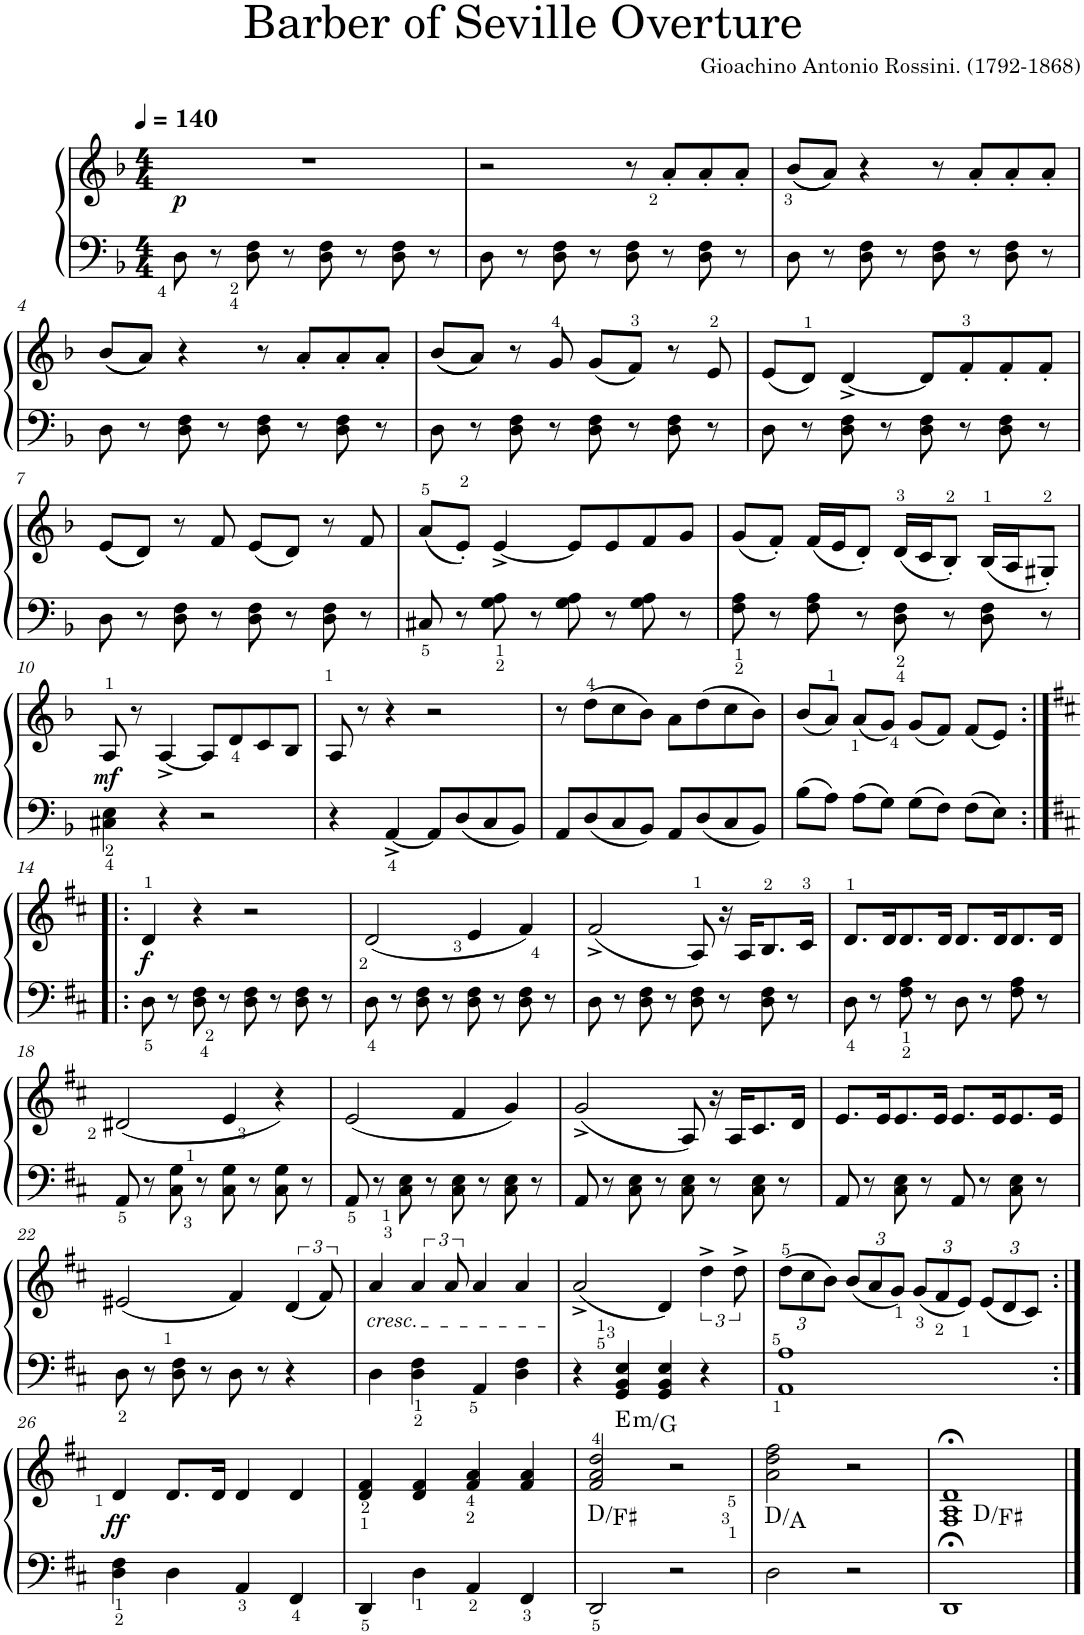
**kern	**kern	**dynam	**harte
*part1	*part1	*part1	*part1
*staff2	*staff1	*staff1/2	*
*I"Piano	*	*	*
*I'Pno.	*	*	*
*clefF4	*clefG2	*	*
*k[b-]	*k[b-]	*	*
*M4/4	*M4/4	*	*
*MM140	*MM140	*	*
=1	=1	=1	=1
!	!	!LO:DY:a=2	!
8D\	1r	p	.
8r	.	.	.
8D\ 8F\	.	.	.
8r	.	.	.
8D\ 8F\	.	.	.
8r	.	.	.
8D\ 8F\	.	.	.
8r	.	.	.
=2	=2	=2	=2
8D\	2r	.	.
8r	.	.	.
8D\ 8F\	.	.	.
8r	.	.	.
8D\ 8F\	8r	.	.
8r	8a'/L	.	.
8D\ 8F\	8a'/	.	.
8r	8a'/J	.	.
=3	=3	=3	=3
8D\	((8b-/L	.	.
8r	8a/J))	.	.
8D\ 8F\	4r	.	.
8r	.	.	.
8D\ 8F\	8r	.	.
8r	8a'/L	.	.
8D\ 8F\	8a'/	.	.
8r	8a'/J	.	.
!!LO:LB:g=z
=4	=4	=4	=4
8D\	((8b-/L	.	.
8r	8a/J))	.	.
8D\ 8F\	4r	.	.
8r	.	.	.
8D\ 8F\	8r	.	.
8r	8a'/L	.	.
8D\ 8F\	8a'/	.	.
8r	8a'/J	.	.
=5	=5	=5	=5
8D\	((8b-/L	.	.
8r	8a/J))	.	.
8D\ 8F\	8r	.	.
8r	8g/	.	.
8D\ 8F\	(8g/L	.	.
8r	8f/J)	.	.
8D\ 8F\	8r	.	.
8r	8e/	.	.
=6	=6	=6	=6
8D\	(8e/L	.	.
8r	8d/J)	.	.
8D\ 8F\	[4d^/	.	.
8r	.	.	.
8D\ 8F\	8d/L]	.	.
8r	8f'/	.	.
8D\ 8F\	8f'/	.	.
8r	8f'/J	.	.
!!LO:LB:g=z
=7	=7	=7	=7
8D\	((8e/L	.	.
8r	8d/J))	.	.
8D\ 8F\	8r	.	.
8r	8f/	.	.
8D\ 8F\	(8e/L	.	.
8r	8d/J)	.	.
8D\ 8F\	8r	.	.
8r	8f/	.	.
=8	=8	=8	=8
8C#X/	(8a/L	.	.
8r	8e'/J)	.	.
8G\ 8A\	[4e^/	.	.
8r	.	.	.
8G\ 8A\	8e/L]	.	.
8r	8e/	.	.
8G\ 8A\	8f/	.	.
8r	8g/J	.	.
=9	=9	=9	=9
8F\ 8A\	(8g/L	.	.
8r	8f'/J)	.	.
8F\ 8A\	(16f/LL	.	.
.	16e/J	.	.
8r	8d'/J)	.	.
8D\ 8F\	(16d/LL	.	.
.	16c/J	.	.
8r	8B-'/J)	.	.
8D\ 8F\	(16B-/LL	.	.
.	16A/J	.	.
8r	8G#X'/J)	.	.
!!LO:LB:g=z
=10	=10	=10	=10
!	!	!LO:DY:b	!
4C#X\ 4E\	8A/	mf	.
.	8r	.	.
4r	[4A^/	.	.
2r	8A/L]	.	.
.	8d/	.	.
.	8c/	.	.
.	8B-/J	.	.
=11	=11	=11	=11
4r	8A/	.	.
.	8r	.	.
[4AA^/	4r	.	.
8AA/L]	2r	.	.
8D/	.	.	.
8C/	.	.	.
8BB-/J	.	.	.
=12	=12	=12	=12
8AA/L	8r	.	.
8D/	(8dd\L	.	.
8C/	8cc\	.	.
8BB-/J	8b-\J)	.	.
8AA/L	8a\L	.	.
8D/	(8dd\	.	.
8C/	8cc\	.	.
8BB-/J	8b-\J)	.	.
=13	=13	=13	=13
8B-\L	(8b-/L	.	.
8A\J	8a/J)	.	.
8A\L	(8a/L	.	.
8G\J	8g/J)	.	.
8G\L	(8g/L	.	.
8F\J	8f/J)	.	.
8F\L	(8f/L	.	.
8E\J	8e/J)	.	.
!!LO:LB:g=z
=14:|!|:	=14:|!|:	=14:|!|:	=14:|!|:
*k[f#c#]	*k[f#c#]	*	*
!	!	!LO:DY:b	!
8D\	4d/	f	.
8r	.	.	.
8D\ 8F#\	4r	.	.
8r	.	.	.
8D\ 8F#\	2r	.	.
8r	.	.	.
8D\ 8F#\	.	.	.
8r	.	.	.
=15	=15	=15	=15
8D\	(2d/	.	.
8r	.	.	.
8D\ 8F#\	.	.	.
8r	.	.	.
8D\ 8F#\	4e/	.	.
8r	.	.	.
8D\ 8F#\	4f#/)	.	.
8r	.	.	.
=16	=16	=16	=16
8D\	(2f#^/	.	.
8r	.	.	.
8D\ 8F#\	.	.	.
8r	.	.	.
8D\ 8F#\	8A/)	.	.
8r	16r	.	.
.	16A/KL	.	.
8D\ 8F#\	8.B/	.	.
8r	.	.	.
.	16c#/Jk	.	.
=17	=17	=17	=17
8D\	8.d/L	.	.
8r	.	.	.
.	16d/K	.	.
8F#\ 8A\	8.d/	.	.
8r	.	.	.
.	16d/Jk	.	.
8D\	8.d/L	.	.
8r	.	.	.
.	16d/K	.	.
8F#\ 8A\	8.d/	.	.
8r	.	.	.
.	16d/Jk	.	.
!!LO:LB:g=z
=18	=18	=18	=18
8AA/	(2d#X/	.	.
8r	.	.	.
8C#\ 8G\	.	.	.
8r	.	.	.
8C#\ 8G\	4e/	.	.
8r	.	.	.
8C#\ 8G\	4r)	.	.
8r	.	.	.
=19	=19	=19	=19
8AA/	(2e/	.	.
8r	.	.	.
8C#\ 8E\	.	.	.
8r	.	.	.
8C#\ 8E\	4f#/	.	.
8r	.	.	.
8C#\ 8E\	4g/)	.	.
8r	.	.	.
=20	=20	=20	=20
8AA/	(2g^/	.	.
8r	.	.	.
8C#\ 8E\	.	.	.
8r	.	.	.
8C#\ 8E\	8A/)	.	.
8r	16r	.	.
.	16A/KL	.	.
8C#\ 8E\	8.c#/	.	.
8r	.	.	.
.	16d/Jk	.	.
=21	=21	=21	=21
8AA/	8.e/L	.	.
8r	.	.	.
.	16e/K	.	.
8C#\ 8E\	8.e/	.	.
8r	.	.	.
.	16e/Jk	.	.
8AA/	8.e/L	.	.
8r	.	.	.
.	16e/K	.	.
8C#\ 8E\	8.e/	.	.
8r	.	.	.
.	16e/Jk	.	.
!!LO:LB:g=z
=22	=22	=22	=22
8D\	(2e#X/	.	.
8r	.	.	.
8D\ 8F#\	.	.	.
8r	.	.	.
8D\	4f#/)	.	.
8r	.	.	.
4r	(6d/	.	.
.	12f#/)	.	.
=23	=23	=23	=23
!	!LO:TX:b:i:t=cresc.	!	!
4D\	4a/	.	.
4D\ 4F#\	6a/	.	.
.	12a/	.	.
4AA/	4a/	.	.
4D\ 4F#\	4a/	.	.
=24	=24	=24	=24
*	*^	*	*
4r	(2a^/	4ryy	.	.
!	!	!	!	!LO:H:kt=m
4GG/ 4BB/ 4E/	.	2.ryy	.	E:min/b3
4GG/ 4BB/ 4E/	4d/)	.	.	.
4r	6dd^\	.	.	.
.	12dd^\	.	.	.
*	*v	*v	*	*
=25	=25	=25	=25
*	*Xbrackettup	*	*
1AA 1A	(12dd\L	.	.
.	12cc#\	.	.
.	12b\J)	.	.
.	(12b/L	.	.
.	12a/	.	.
.	12g/J)	.	.
.	(12g/L	.	.
.	12f#/	.	.
.	12e/J)	.	.
.	(12e/L	.	.
.	12d/	.	.
.	12c#/J)	.	.
!!LO:LB:g=z
=26:|!	=26:|!	=26:|!	=26:|!
!	!	!LO:DY:b	!
4D\ 4F#\	4d/	ff	.
4D\	8.d/L	.	.
.	16d/Jk	.	.
4AA/	4d/	.	.
4FF#/	4d/	.	.
=27	=27	=27	=27
4DD/	4d/ 4f#/	.	.
4D\	4d/ 4f#/	.	.
4AA/	4f#/ 4a/	.	.
4FF#/	4f#/ 4a/	.	.
=28	=28	=28	=28
2DD/	2f#/ 2a/ 2dd/	.	D:maj/3
2r	2r	.	.
=29	=29	=29	=29
2D\	2a\ 2dd\ 2ff#\	.	D:maj/5
2r	2r	.	.
=30	=30	=30	=30
1DD;<	1F#;< 1A;< 1d;<	.	D:maj/3
==	==	==	==
*-	*-	*-	*-
